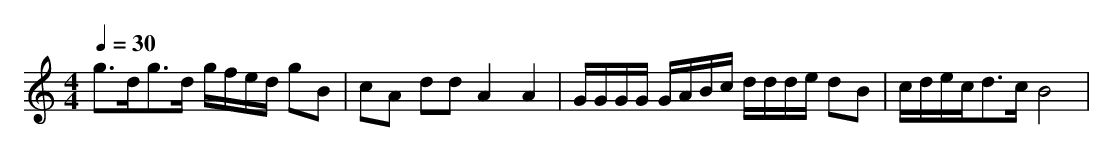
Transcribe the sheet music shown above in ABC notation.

X:1
T:
M: 4/4
L: 1/8
Q:1/4=30
K:C % 0 sharps
g3/2d<gd/2 g/2f/2e/2d/2 gB|cA dd A2 A2|G/2G/2G/2G/2 G/2A/2B/2c/2 d/2d/2d/2e/2 dB|c/2d/2e/2c<dc/2 B4|
